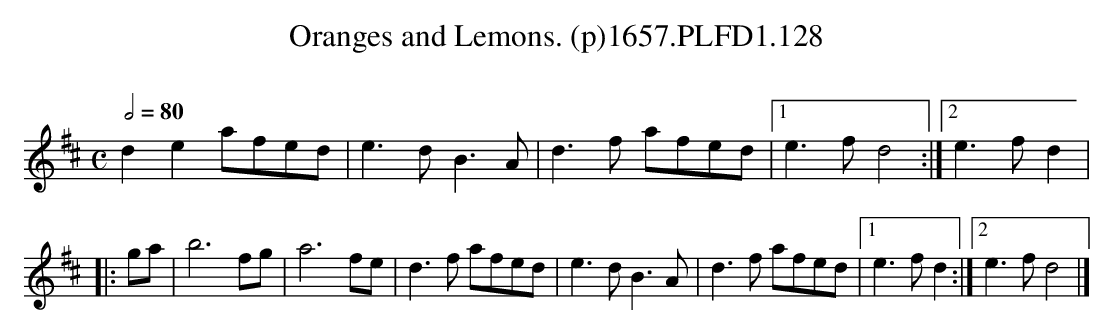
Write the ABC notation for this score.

X:1
T:Oranges and Lemons. (p)1657.PLFD1.128
M:C
L:1/8
Q:1/2=80
O:
K:D
d2 e2 afed|e3 d B3 A|d3 f afed|1e3 f d4:|2e3 f d2|
|:ga|b6 fg|a6 fe|d3 f afed|e3 d B3 A|d3 f afed|1e3 f d2 :|2e3 f d4|]
